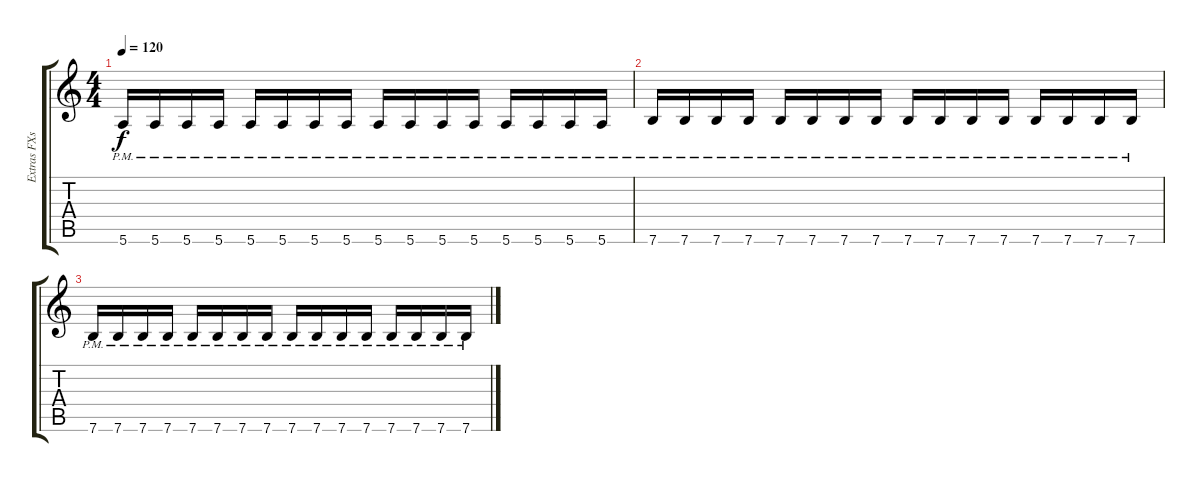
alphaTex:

\track ("Extras FXs" "Extras FXs") {instrument acousticguitarsteel}
\staff {score tabs}
\tuning (E4 B3 G3 D3 A2 E2) {hide}
\ts (4 4)
\tempo 120
\clef g2
\ks c
5.6{pm}.16{dy f} 5.6{pm}.16 5.6{pm}.16 5.6{pm}.16 5.6{pm}.16 5.6{pm}.16 5.6{pm}.16 5.6{pm}.16 5.6{pm}.16 5.6{pm}.16 5.6{pm}.16 5.6{pm}.16 5.6{pm}.16 5.6{pm}.16 5.6{pm}.16 5.6{pm}.16 |
7.6{pm}.16 7.6{pm}.16 7.6{pm}.16 7.6{pm}.16 7.6{pm}.16 7.6{pm}.16 7.6{pm}.16 7.6{pm}.16 7.6{pm}.16 7.6{pm}.16 7.6{pm}.16 7.6{pm}.16 7.6{pm}.16 7.6{pm}.16 7.6{pm}.16 7.6{pm}.16 |
7.6{pm}.16 7.6{pm}.16 7.6{pm}.16 7.6{pm}.16 7.6{pm}.16 7.6{pm}.16 7.6{pm}.16 7.6{pm}.16 7.6{pm}.16 7.6{pm}.16 7.6{pm}.16 7.6{pm}.16 7.6{pm}.16 7.6{pm}.16 7.6{pm}.16 7.6{pm}.16
